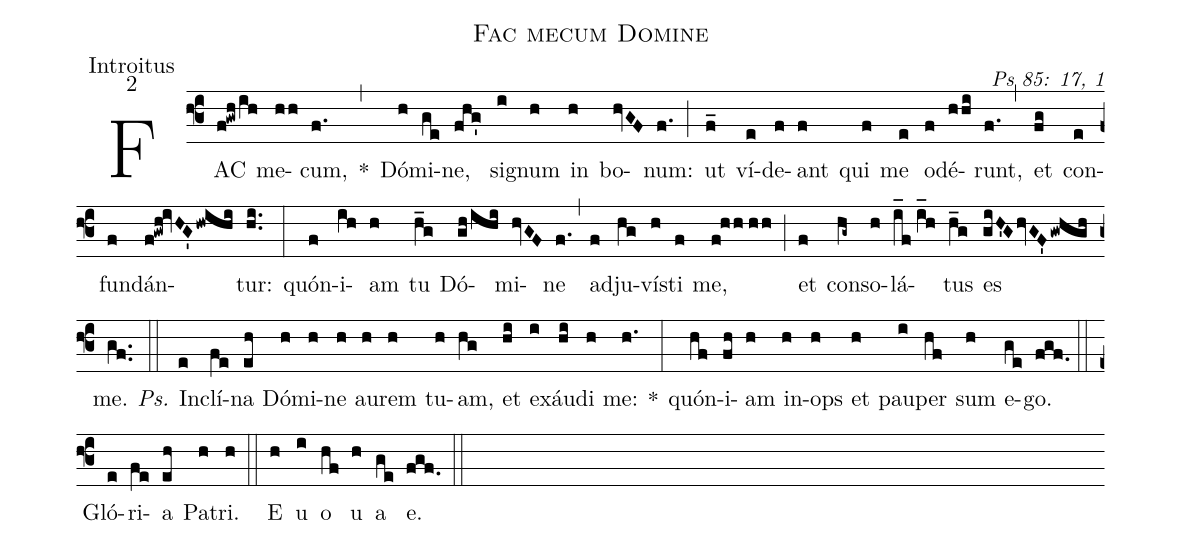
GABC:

name: Fac mecum Domine;
office-part: Introitus;
mode: 2;
commentary: Ps 85: 17, 1;
%%
(f3) FAC(f!gwh/ih) me(hh)cum,(f.) *(,) Dó(h)mi(ge)ne,(fhg') si(i)gnum(h) in(h) bo(hvGF)num:(f.) (;) ut(f_) ví(e)de(f)ant(f) qui(f) me(e) o(f)dé(hhi)runt,(f.) (,) et(fg) con(e)fun(f)dán(f!gwh!ivHG'hwihi)tur:(hi..) (:)
quón(f)i(ih)am(h) tu(h_g) Dó(gh/ihi)mi(hvGF)ne(f.) (,) ad(f)ju(hg)vís(h)ti(f) me,(f!hh//hh) (;) et(f) con(hg~)so(h)lá(i_f//i_h)tus(h_g) es(giH'GhvGF'gwhgh) me.(gf..) (::)
<i>Ps.</i> In(e)clí(fe)na(eh) Dó(h)mi(h)ne(h) au(h)rem(h) tu(h)am,(hg) et(hi) ex(i)áu(hi)di(h) me:(h.) *(:)
quón(hf)i(fh)am(h) in(h)ops(h) et(h) pau(i)per(hf) sum(h) e(ge)go.(fgf.) (::)
Gló(e)ri(fe)a(eh) Pa(h)tri.(h) (::)
<eu>E(h) u(i) o(hf) u(h) a(ge) e.</eu>(fgf.) (::)
